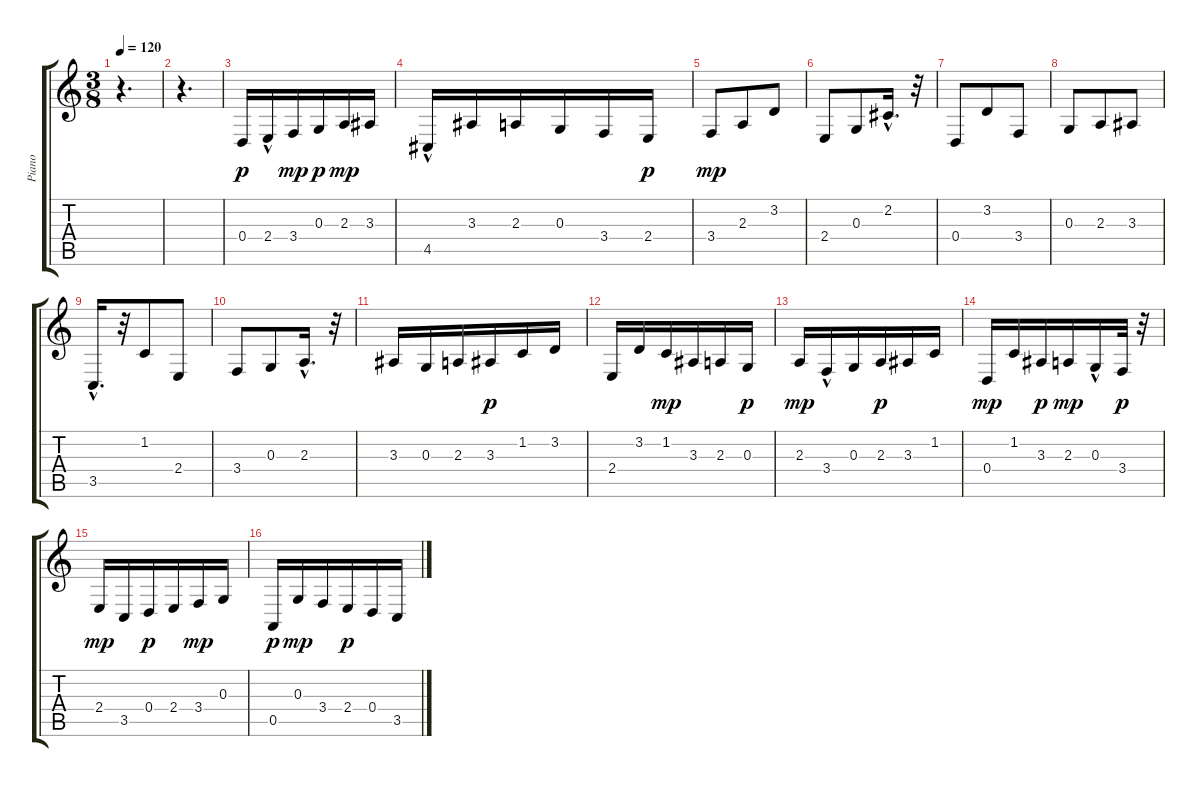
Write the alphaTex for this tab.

\track ("Piano" "Piano") {instrument acousticgrandpiano}
\staff {score tabs}
\tuning (E4 B3 G3 D3 A2 E2) {hide}
\ts (3 8)
\tempo 120
\clef g2
\ks c
r.4{d dy p instrument acousticgrandpiano} |
r.4{d} |
0.4.16 2.4{hac}.16 3.4.16{dy mp} 0.3.16{dy p} 2.3.16{dy mp} 3.3.16 |
4.5{hac}.16 3.3.16 2.3.16 0.3.16 3.4.16 2.4.16{dy p} |
3.4.8{dy mp} 2.3.8 3.2.8 |
2.4.8 0.3.8 2.2{hac}.16{d} r.32 |
0.4.8 3.2.8 3.4.8 |
0.3.8 2.3.8 3.3.8 |
3.5{hac}.16{d} r.32 1.2.8 2.4.8 |
3.4.8 0.3.8 2.3{hac}.16{d} r.32 |
3.3.16 0.3.16 2.3.16 3.3.16{dy p} 1.2.16 3.2.16 |
2.4.16 3.2.16 1.2.16{dy mp} 3.3.16 2.3.16 0.3.16{dy p} |
2.3.16{dy mp} 3.4{hac}.16 0.3.16 2.3.16{dy p} 3.3.16 1.2.16 |
0.4.16{dy mp} 1.2.16 3.3.16{dy p} 2.3.16{dy mp} 0.3{hac}.16 3.4.32{dy p} r.32 |
2.4.16{dy mp} 3.5.16 0.4.16{dy p} 2.4.16 3.4.16{dy mp} 0.3.16 |
0.5.16{dy p} 0.3.16{dy mp} 3.4.16 2.4.16{dy p} 0.4.16 3.5.16
